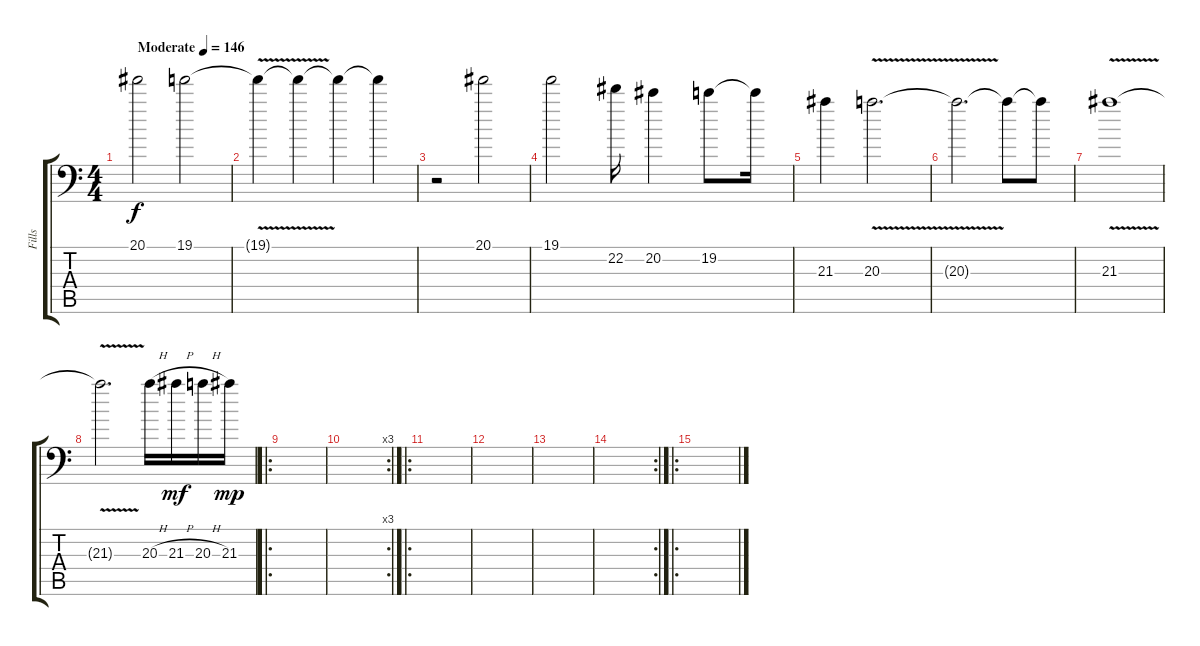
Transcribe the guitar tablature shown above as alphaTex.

\track ("Fills" "Fills") {instrument overdrivenguitar}
\staff {score tabs}
\tuning (Bb3 F3 Db3 Ab2 Eb2 Bb1) {hide}
\ts (4 4)
\tempo (146 "Moderate")
\clef f4
\ks c
20.1.2{dy f instrument overdrivenguitar} 19.1.2 |
19.1{v t}.4 19.1{t}.4 19.1{t}.4 19.1{t}.4 |
r.2 20.1.2 |
19.1.2 22.2.16 20.2.4 19.2.8 19.2{t}.16 |
21.3.4 20.3{v}.2{d} |
20.3{t}.2{d} 20.3{t}.8 20.3{t}.8 |
21.3{v}.1 |
21.3{t}.2{d} 20.3{h}.16 21.3{h}.16{dy mf} 20.3{h}.16 21.3.16{dy mp} |
\ro
|
\rc 3
|
\ro
|
|
|
\rc 2
|
\ro
